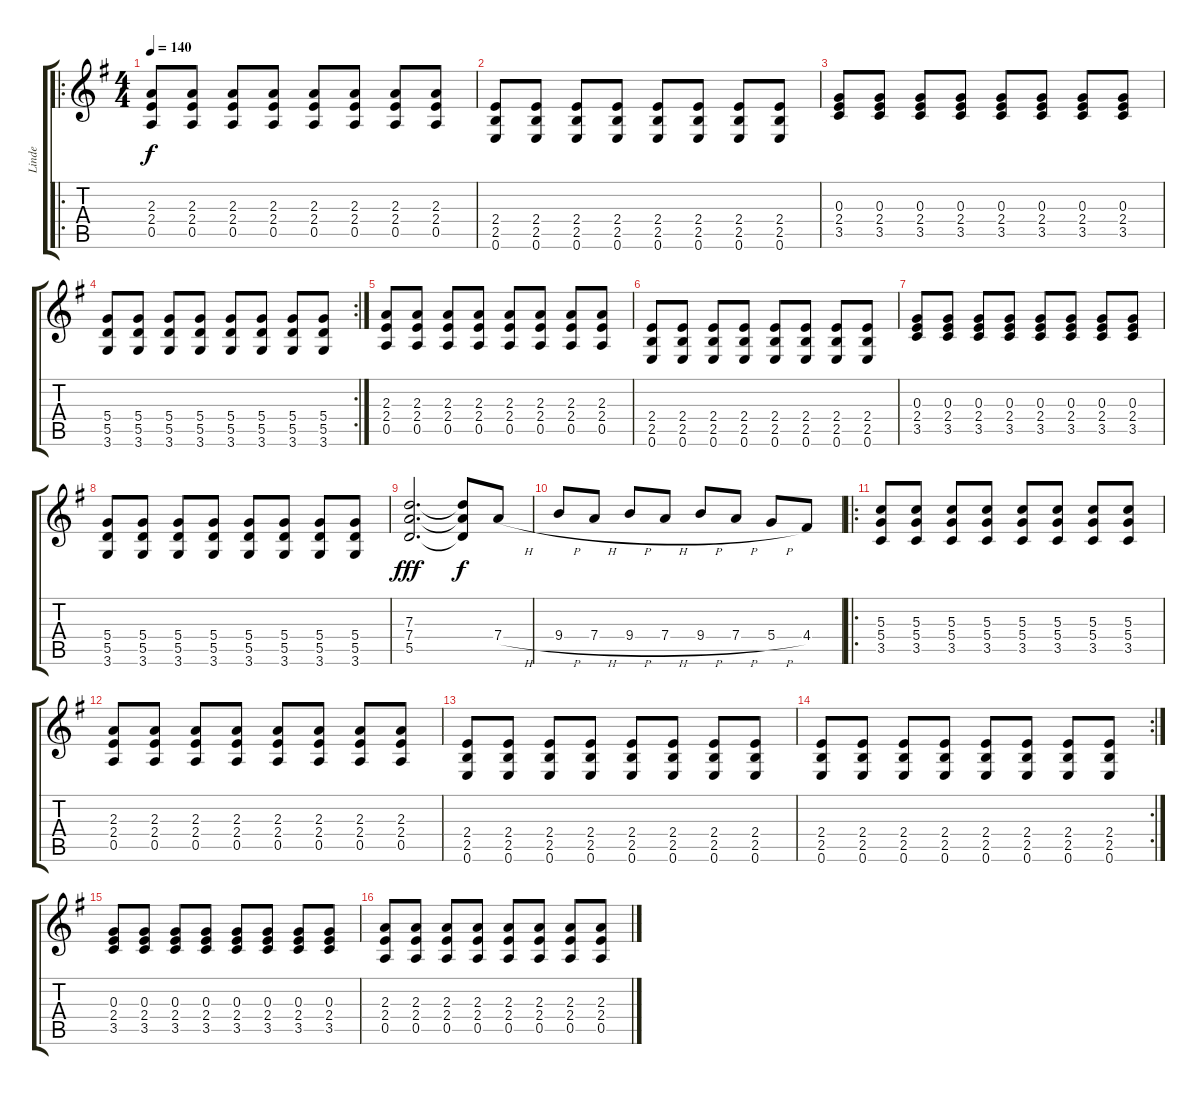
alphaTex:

\track ("Linde" "Linde") {instrument overdrivenguitar}
\staff {score tabs}
\tuning (E4 B3 G3 D3 A2 E2) {hide}
\ro
\ts (4 4)
\tempo 140
\clef g2
\ks eminor
(2.3 2.4 0.5).8{dy f} (2.3 2.4 0.5).8 (2.3 2.4 0.5).8 (2.3 2.4 0.5).8 (2.3 2.4 0.5).8 (2.3 2.4 0.5).8 (2.3 2.4 0.5).8 (2.3 2.4 0.5).8 |
(2.4 2.5 0.6).8 (2.4 2.5 0.6).8 (2.4 2.5 0.6).8 (2.4 2.5 0.6).8 (2.4 2.5 0.6).8 (2.4 2.5 0.6).8 (2.4 2.5 0.6).8 (2.4 2.5 0.6).8 |
(0.3 2.4 3.5).8 (0.3 2.4 3.5).8 (0.3 2.4 3.5).8 (0.3 2.4 3.5).8 (0.3 2.4 3.5).8 (0.3 2.4 3.5).8 (0.3 2.4 3.5).8 (0.3 2.4 3.5).8 |
\rc 2
(5.4 5.5 3.6).8 (5.4 5.5 3.6).8 (5.4 5.5 3.6).8 (5.4 5.5 3.6).8 (5.4 5.5 3.6).8 (5.4 5.5 3.6).8 (5.4 5.5 3.6).8 (5.4 5.5 3.6).8 |
(2.3 2.4 0.5).8 (2.3 2.4 0.5).8 (2.3 2.4 0.5).8 (2.3 2.4 0.5).8 (2.3 2.4 0.5).8 (2.3 2.4 0.5).8 (2.3 2.4 0.5).8 (2.3 2.4 0.5).8 |
(2.4 2.5 0.6).8 (2.4 2.5 0.6).8 (2.4 2.5 0.6).8 (2.4 2.5 0.6).8 (2.4 2.5 0.6).8 (2.4 2.5 0.6).8 (2.4 2.5 0.6).8 (2.4 2.5 0.6).8 |
(0.3 2.4 3.5).8 (0.3 2.4 3.5).8 (0.3 2.4 3.5).8 (0.3 2.4 3.5).8 (0.3 2.4 3.5).8 (0.3 2.4 3.5).8 (0.3 2.4 3.5).8 (0.3 2.4 3.5).8 |
(5.4 5.5 3.6).8 (5.4 5.5 3.6).8 (5.4 5.5 3.6).8 (5.4 5.5 3.6).8 (5.4 5.5 3.6).8 (5.4 5.5 3.6).8 (5.4 5.5 3.6).8 (5.4 5.5 3.6).8 |
(7.3 7.4 5.5).2{d dy fff} (7.3{t} 7.4{t} 5.5{t}).8{dy f} 7.4{h}.8 |
9.4{h}.8 7.4{h}.8 9.4{h}.8 7.4{h}.8 9.4{h}.8 7.4{h}.8 5.4{h}.8 4.4.8 |
\ro
(5.3 5.4 3.5).8 (5.3 5.4 3.5).8 (5.3 5.4 3.5).8 (5.3 5.4 3.5).8 (5.3 5.4 3.5).8 (5.3 5.4 3.5).8 (5.3 5.4 3.5).8 (5.3 5.4 3.5).8 |
(2.3 2.4 0.5).8 (2.3 2.4 0.5).8 (2.3 2.4 0.5).8 (2.3 2.4 0.5).8 (2.3 2.4 0.5).8 (2.3 2.4 0.5).8 (2.3 2.4 0.5).8 (2.3 2.4 0.5).8 |
(2.4 2.5 0.6).8 (2.4 2.5 0.6).8 (2.4 2.5 0.6).8 (2.4 2.5 0.6).8 (2.4 2.5 0.6).8 (2.4 2.5 0.6).8 (2.4 2.5 0.6).8 (2.4 2.5 0.6).8 |
\rc 2
(2.4 2.5 0.6).8 (2.4 2.5 0.6).8 (2.4 2.5 0.6).8 (2.4 2.5 0.6).8 (2.4 2.5 0.6).8 (2.4 2.5 0.6).8 (2.4 2.5 0.6).8 (2.4 2.5 0.6).8 |
(0.3 2.4 3.5).8 (0.3 2.4 3.5).8 (0.3 2.4 3.5).8 (0.3 2.4 3.5).8 (0.3 2.4 3.5).8 (0.3 2.4 3.5).8 (0.3 2.4 3.5).8 (0.3 2.4 3.5).8 |
(2.3 2.4 0.5).8 (2.3 2.4 0.5).8 (2.3 2.4 0.5).8 (2.3 2.4 0.5).8 (2.3 2.4 0.5).8 (2.3 2.4 0.5).8 (2.3 2.4 0.5).8 (2.3 2.4 0.5).8
